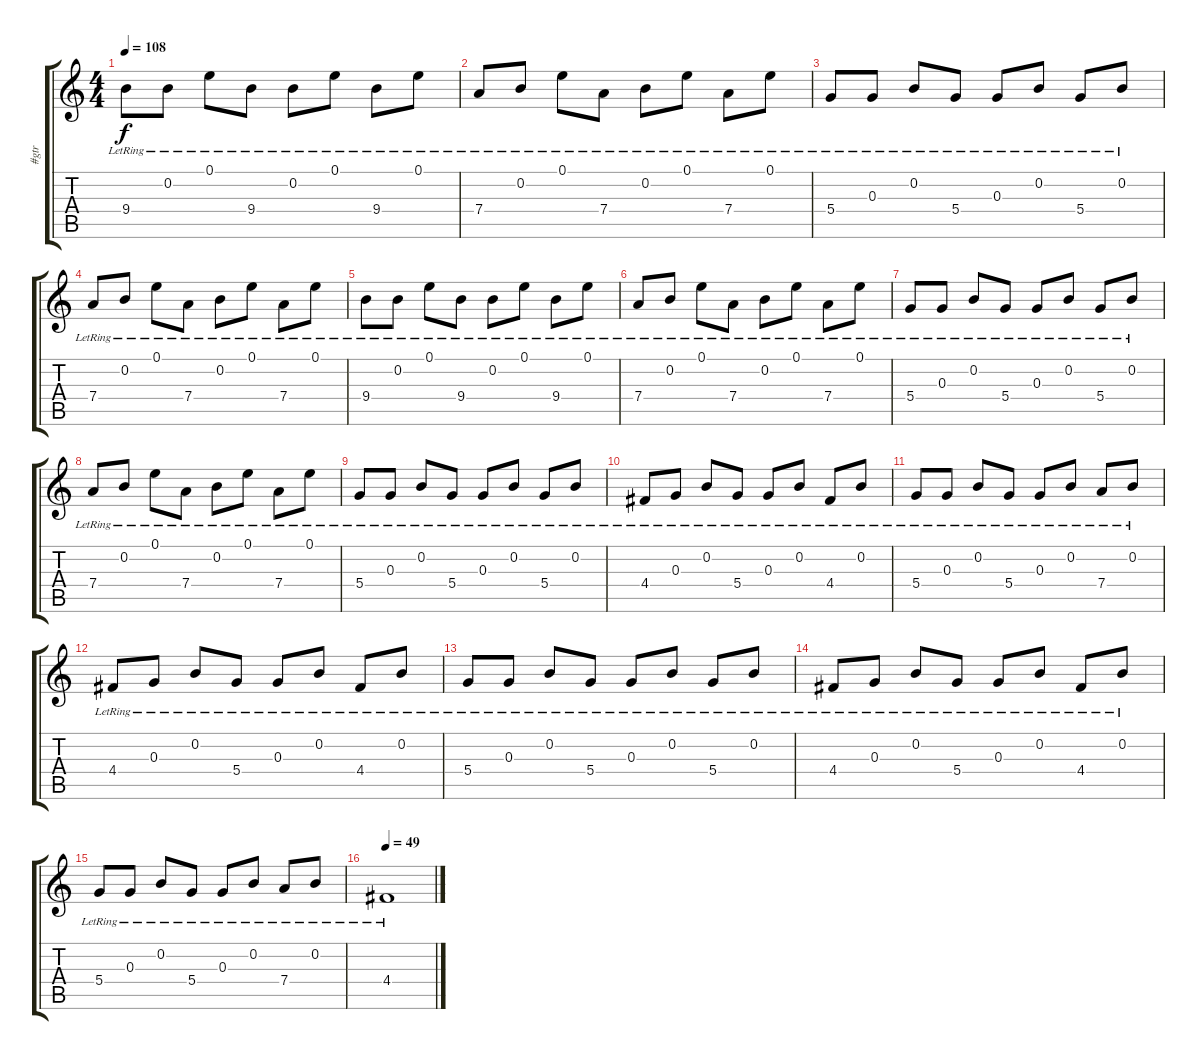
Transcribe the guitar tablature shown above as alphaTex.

\track ("#gtr" "#gtr") {instrument electricguitarclean}
\staff {score tabs}
\tuning (E4 B3 G3 D3 A2 E2) {hide}
\ts (4 4)
\tempo 108
\clef g2
\ks c
9.4{lr}.8{dy f} 0.2{lr}.8 0.1{lr}.8 9.4{lr}.8 0.2{lr}.8 0.1{lr}.8 9.4{lr}.8 0.1{lr}.8 |
7.4{lr}.8 0.2{lr}.8 0.1{lr}.8 7.4{lr}.8 0.2{lr}.8 0.1{lr}.8 7.4{lr}.8 0.1{lr}.8 |
5.4{lr}.8 0.3{lr}.8 0.2{lr}.8 5.4{lr}.8 0.3{lr}.8 0.2{lr}.8 5.4{lr}.8 0.2{lr}.8 |
7.4{lr}.8 0.2{lr}.8 0.1{lr}.8 7.4{lr}.8 0.2{lr}.8 0.1{lr}.8 7.4{lr}.8 0.1{lr}.8 |
9.4{lr}.8 0.2{lr}.8 0.1{lr}.8 9.4{lr}.8 0.2{lr}.8 0.1{lr}.8 9.4{lr}.8 0.1{lr}.8 |
7.4{lr}.8 0.2{lr}.8 0.1{lr}.8 7.4{lr}.8 0.2{lr}.8 0.1{lr}.8 7.4{lr}.8 0.1{lr}.8 |
5.4{lr}.8 0.3{lr}.8 0.2{lr}.8 5.4{lr}.8 0.3{lr}.8 0.2{lr}.8 5.4{lr}.8 0.2{lr}.8 |
7.4{lr}.8 0.2{lr}.8 0.1{lr}.8 7.4{lr}.8 0.2{lr}.8 0.1{lr}.8 7.4{lr}.8 0.1{lr}.8 |
5.4{lr}.8 0.3{lr}.8 0.2{lr}.8 5.4{lr}.8 0.3{lr}.8 0.2{lr}.8 5.4{lr}.8 0.2{lr}.8 |
4.4{lr}.8 0.3{lr}.8 0.2{lr}.8 5.4{lr}.8 0.3{lr}.8 0.2{lr}.8 4.4{lr}.8 0.2{lr}.8 |
5.4{lr}.8 0.3{lr}.8 0.2{lr}.8 5.4{lr}.8 0.3{lr}.8 0.2{lr}.8 7.4{lr}.8 0.2{lr}.8 |
4.4{lr}.8 0.3{lr}.8 0.2{lr}.8 5.4{lr}.8 0.3{lr}.8 0.2{lr}.8 4.4{lr}.8 0.2{lr}.8 |
5.4{lr}.8 0.3{lr}.8 0.2{lr}.8 5.4{lr}.8 0.3{lr}.8 0.2{lr}.8 5.4{lr}.8 0.2{lr}.8 |
4.4{lr}.8 0.3{lr}.8 0.2{lr}.8 5.4{lr}.8 0.3{lr}.8 0.2{lr}.8 4.4{lr}.8 0.2{lr}.8 |
5.4{lr}.8 0.3{lr}.8 0.2{lr}.8 5.4{lr}.8 0.3{lr}.8 0.2{lr}.8 7.4{lr}.8 0.2{lr}.8 |
\tempo 49
4.4{lr}.1
